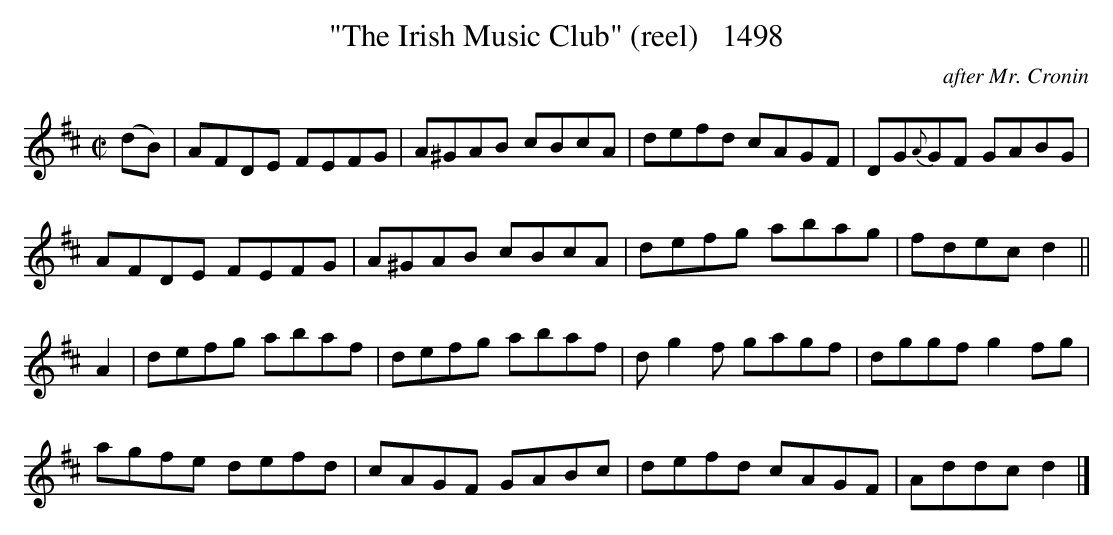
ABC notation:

X:1
T:"The Irish Music Club" (reel)   1498
C:after Mr. Cronin
BRENNAN July 2003 (HTTP://WWW.SOSYOURMOM.COM)
M:C|
L:1/8
K:D
(dB)|AFDE FEFG|A^GAB cBcA|defd cAGF|DG{A}GF GABG|
AFDE FEFG|A^GAB cBcA|defg abag|fdec d2||
A2|defg abaf|defg abaf|d g2f gagf|dggf g2fg|
agfe defd|cAGF GABc|defd cAGF|Addc d2|]
